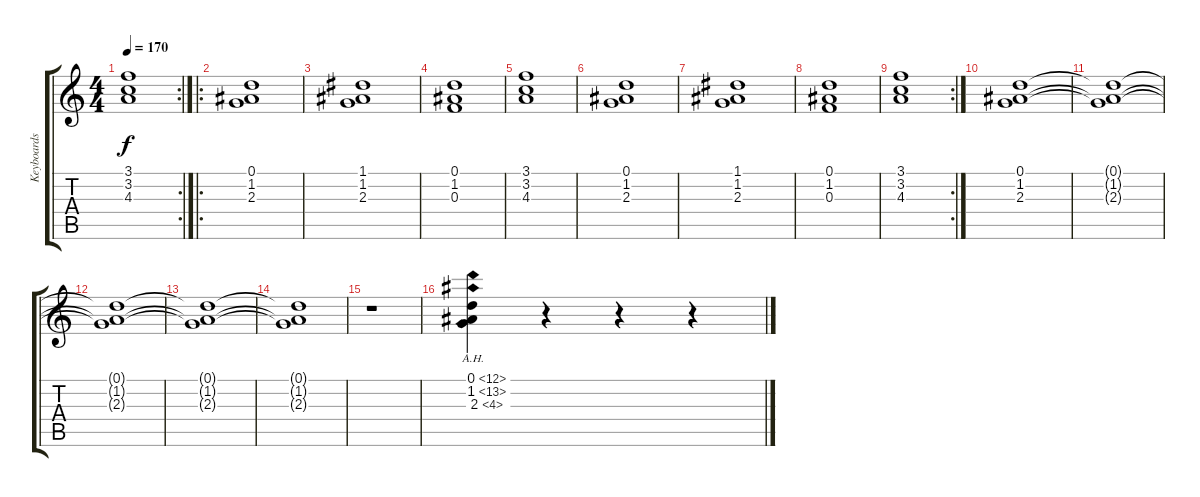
\track ("Keyboards" "Keyboards") {instrument tremolostrings}
\staff {score tabs}
\tuning (D5 A4 F4 C4 G3 D3) {hide}
\rc 2
\ts (4 4)
\tempo 170
\clef g2
\ks c
(3.1 3.2 4.3).1{dy f} |
\ro
(0.1 1.2 2.3).1 |
(1.1 1.2 2.3).1 |
(0.1 1.2 0.3).1 |
(3.1 3.2 4.3).1 |
(0.1 1.2 2.3).1 |
(1.1 1.2 2.3).1 |
(0.1 1.2 0.3).1 |
\rc 2
(3.1 3.2 4.3).1 |
(0.1 1.2 2.3).1 |
(0.1{t} 1.2{t} 2.3{t}).1 |
(0.1{t} 1.2{t} 2.3{t}).1 |
(0.1{t} 1.2{t} 2.3{t}).1 |
(0.1{t} 1.2{t} 2.3{t}).1 |
r.1 |
(0.1{ah 12} 1.2{ah 12} 2.3{ah 2}).4 r.4 r.4 r.4
